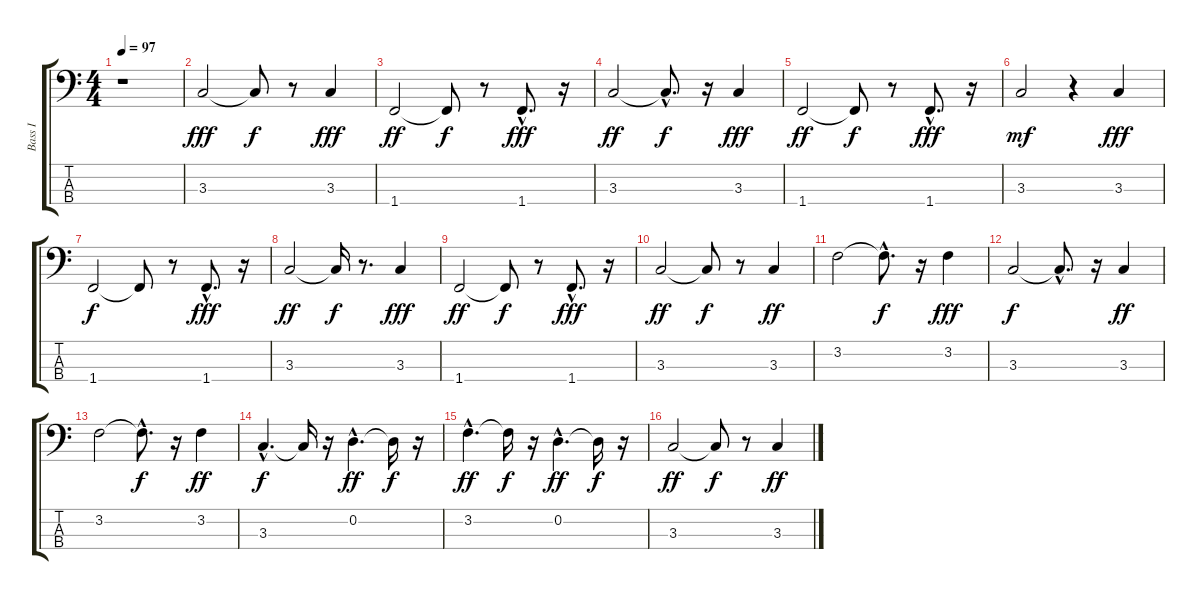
\track ("Bass I" "Bass I") {instrument acousticbass}
\staff {score tabs}
\tuning (G2 D2 A1 E1) {hide}
\ts (4 4)
\tempo 97
\clef f4
\ks c
r.1{dy fff instrument acousticbass} |
3.3.2 3.3{t}.8{dy f} r.8 3.3.4{dy fff} |
1.4.2{dy ff} 1.4{t}.8{dy f} r.8 1.4{hac}.8{d dy fff} r.16 |
3.3.2{dy ff} 3.3{hac t}.8{d dy f} r.16 3.3.4{dy fff} |
1.4.2{dy ff} 1.4{t}.8{dy f} r.8 1.4{hac}.8{d dy fff} r.16 |
3.3.2{dy mf} r.4 3.3.4{dy fff} |
1.4.2{dy f} 1.4{t}.8 r.8 1.4{hac}.8{d dy fff} r.16 |
3.3.2{dy ff} 3.3{t}.16{dy f} r.8{d} 3.3.4{dy fff} |
1.4.2{dy ff} 1.4{t}.8{dy f} r.8 1.4{hac}.8{d dy fff} r.16 |
3.3.2{dy ff} 3.3{t}.8{dy f} r.8 3.3.4{dy ff} |
3.2.2 3.2{hac t}.8{d dy f} r.16 3.2.4{dy fff} |
3.3.2{dy f} 3.3{hac t}.8{d} r.16 3.3.4{dy ff} |
3.2.2 3.2{hac t}.8{d dy f} r.16 3.2.4{dy ff} |
3.3{hac}.4{d dy f} 3.3{t}.16 r.16 0.2{hac}.4{d dy ff} 0.2{t}.16{dy f} r.16 |
3.2{hac}.4{d dy ff} 3.2{t}.16{dy f} r.16 0.2{hac}.4{d dy ff} 0.2{t}.16{dy f} r.16 |
3.3.2{dy ff} 3.3{t}.8{dy f} r.8 3.3.4{dy ff}
